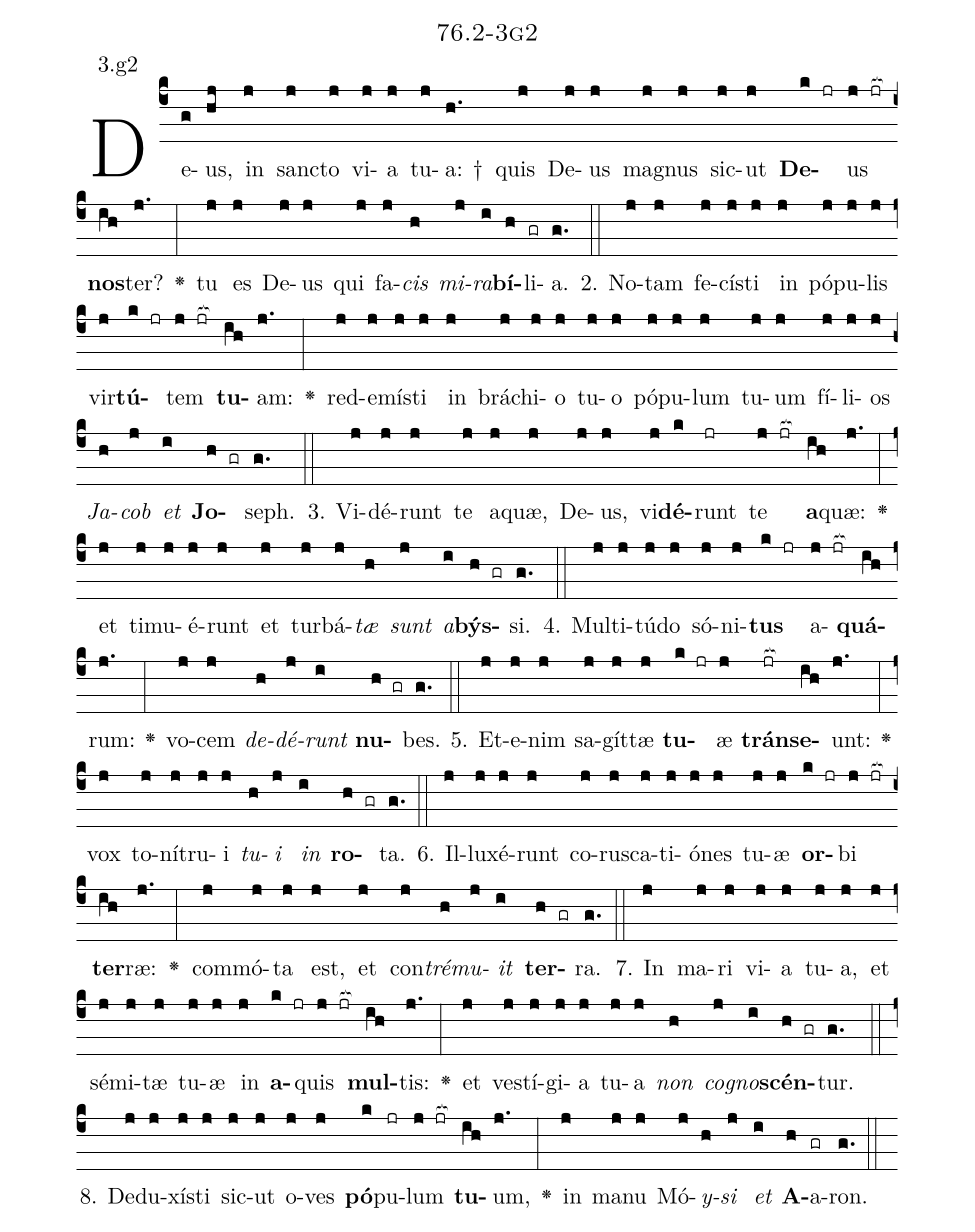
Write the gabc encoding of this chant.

name: 76.2-3g2;
annotation: 3.g2;
%%
(c4)De(g)us,(hj) in(j) sanc(j)to(j) vi(j)a(j) tu(j)a: †(h.) quis(j) De(j)us(j) ma(j)gnus(j) sic(j)ut(j) <b>De</b>(k jr)us(j jr[ocb:1{]) <b>nos</b>(ih[ocb:0}])ter?(j.) <v>\greheightstar</v>(:) tu(j) es(j) De(j)us(j) qui(j) fa(j)<i>cis</i>(h) <i>mi</i>(j)<i>ra</i>(i)<b>bí</b>(h)li(gr)a.(g.) (::)
2. No(j)tam(j) fe(j)cís(j)ti(j) in(j) pó(j)pu(j)lis(j) vir(j)<b>tú</b>(k jr)tem(j jr[ocb:1{]) <b>tu</b>(ih[ocb:0}])am:(j.) <v>\greheightstar</v>(:) red(j)e(j)mís(j)ti(j) in(j) brá(j)chi(j)o(j) tu(j)o(j) pó(j)pu(j)lum(j) tu(j)um(j) fí(j)li(j)os(j) <i>Ja</i>(h)<i>cob</i>(j) <i>et</i>(i) <b>Jo</b>(h gr)seph.(g.) (::)
3. Vi(j)dé(j)runt(j) te(j) a(j)quæ,(j) De(j)us,(j) vi(j)<b>dé</b>(k)runt(jr) te(j jr[ocb:1{]) <b>a</b>(ih[ocb:0}])quæ:(j.) <v>\greheightstar</v>(:) et(j) ti(j)mu(j)é(j)runt(j) et(j) tur(j)bá(j)<i>tæ</i>(h) <i>sunt</i>(j) <i>a</i>(i)<b>býs</b>(h gr)si.(g.) (::)
4. Mul(j)ti(j)tú(j)do(j) só(j)ni(j)<b>tus</b>(k jr) a(j jr[ocb:1{])<b>quá</b>(ih[ocb:0}])rum:(j.) <v>\greheightstar</v>(:) vo(j)cem(j) <i>de</i>(h)<i>dé</i>(j)<i>runt</i>(i) <b>nu</b>(h gr)bes.(g.) (::)
5. Et(j)e(j)nim(j) sa(j)gít(j)tæ(j) <b>tu</b>(k jr)æ(j) <b>tráns</b>(jr[ocb:1{])<b>e</b>(ih[ocb:0}])unt:(j.) <v>\greheightstar</v>(:) vox(j) to(j)ní(j)tru(j)i(j) <i>tu</i>(h)<i>i</i>(j) <i>in</i>(i) <b>ro</b>(h gr)ta.(g.) (::)
6. Il(j)lu(j)xé(j)runt(j) co(j)rus(j)ca(j)ti(j)ó(j)nes(j) tu(j)æ(j) <b>or</b>(k jr)bi(j jr[ocb:1{]) <b>ter</b>(ih[ocb:0}])ræ:(j.) <v>\greheightstar</v>(:) com(j)mó(j)ta(j) est,(j) et(j) con(j)<i>tré</i>(h)<i>mu</i>(j)<i>it</i>(i) <b>ter</b>(h gr)ra.(g.) (::)
7. In(j) ma(j)ri(j) vi(j)a(j) tu(j)a,(j) et(j) sé(j)mi(j)tæ(j) tu(j)æ(j) in(j) <b>a</b>(k jr)quis(j jr[ocb:1{]) <b>mul</b>(ih[ocb:0}])tis:(j.) <v>\greheightstar</v>(:) et(j) ves(j)tí(j)gi(j)a(j) tu(j)a(j) <i>non</i>(h) <i>co</i>(j)<i>gno</i>(i)<b>scén</b>(h gr)tur.(g.) (::)
8. De(j)du(j)xís(j)ti(j) sic(j)ut(j) o(j)ves(j) <b>pó</b>(k)pu(jr)lum(j jr[ocb:1{]) <b>tu</b>(ih[ocb:0}])um,(j.) <v>\greheightstar</v>(:) in(j) ma(j)nu(j) Mó(j)<i>y</i>(h)<i>si</i>(j) <i>et</i>(i) <b>A</b>(h)a(gr)ron.(g.) (::)
